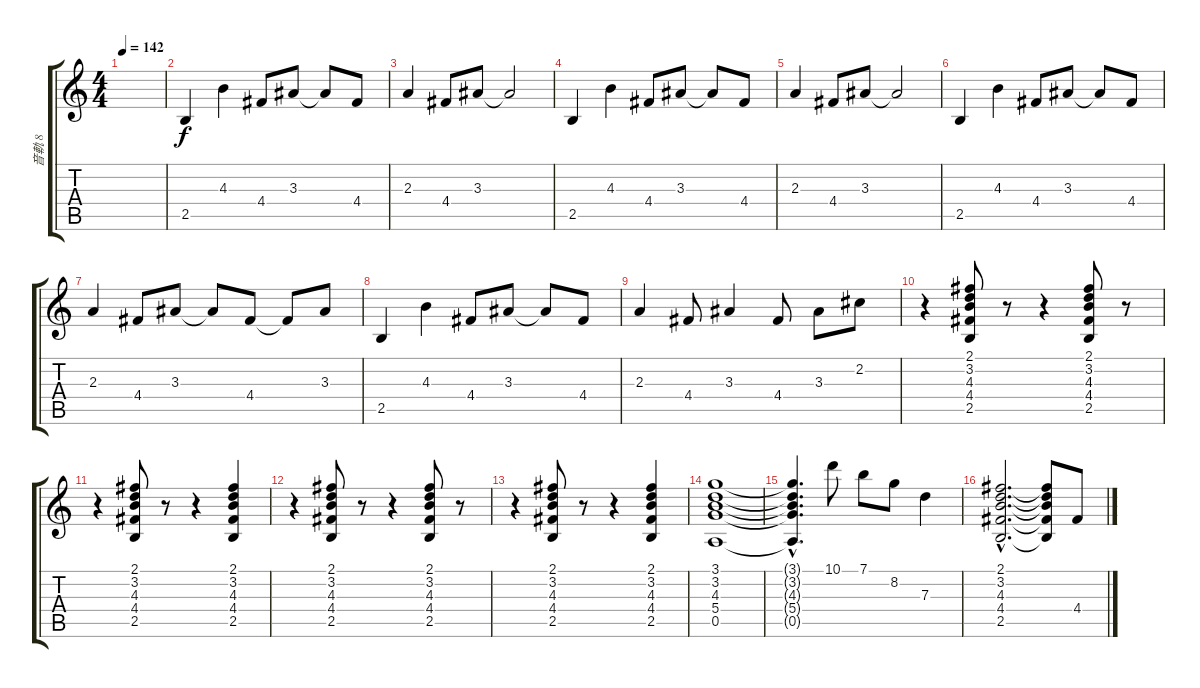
\track ("音軌 8" "音軌 8") {instrument acousticguitarnylon}
\staff {score tabs}
\tuning (E4 B3 G3 D3 A2 E2) {hide}
\ts (4 4)
\tempo 142
\clef g2
\ks c
|
2.5.4 4.3.4 4.4.8 3.3.8 3.3{t}.8 4.4.8 |
2.3.4 4.4.8 3.3.8 3.3{t}.2 |
2.5.4 4.3.4 4.4.8 3.3.8 3.3{t}.8 4.4.8 |
2.3.4 4.4.8 3.3.8 3.3{t}.2 |
2.5.4 4.3.4 4.4.8 3.3.8 3.3{t}.8 4.4.8 |
2.3.4 4.4.8 3.3.8 3.3{t}.8 4.4.8 4.4{t}.8 3.3.8 |
2.5.4 4.3.4 4.4.8 3.3.8 3.3{t}.8 4.4.8 |
2.3.4 4.4.8 3.3.4 4.4.8 3.3.8 2.2.8 |
r.4 (2.1 3.2 4.3 4.4 2.5).8 r.8 r.4 (2.1 3.2 4.3 4.4 2.5).8 r.8 |
r.4 (2.1 3.2 4.3 4.4 2.5).8 r.8 r.4 (2.1 3.2 4.3 4.4 2.5).4 |
r.4 (2.1 3.2 4.3 4.4 2.5).8 r.8 r.4 (2.1 3.2 4.3 4.4 2.5).8 r.8 |
r.4 (2.1 3.2 4.3 4.4 2.5).8 r.8 r.4 (2.1 3.2 4.3 4.4 2.5).4 |
(3.1 3.2 4.3 5.4 0.5).1 |
(3.1{hac t} 3.2{hac t} 4.3{hac t} 5.4{hac t} 0.5{hac t}).4{d} 10.1.8 7.1.8 8.2.8 7.3.4 |
(2.1{hac} 3.2{hac} 4.3{hac} 4.4{hac} 2.5{hac}).2{d} (2.1{t} 3.2{t} 4.3{t} 4.4{t} 2.5{t}).8 4.4.8
